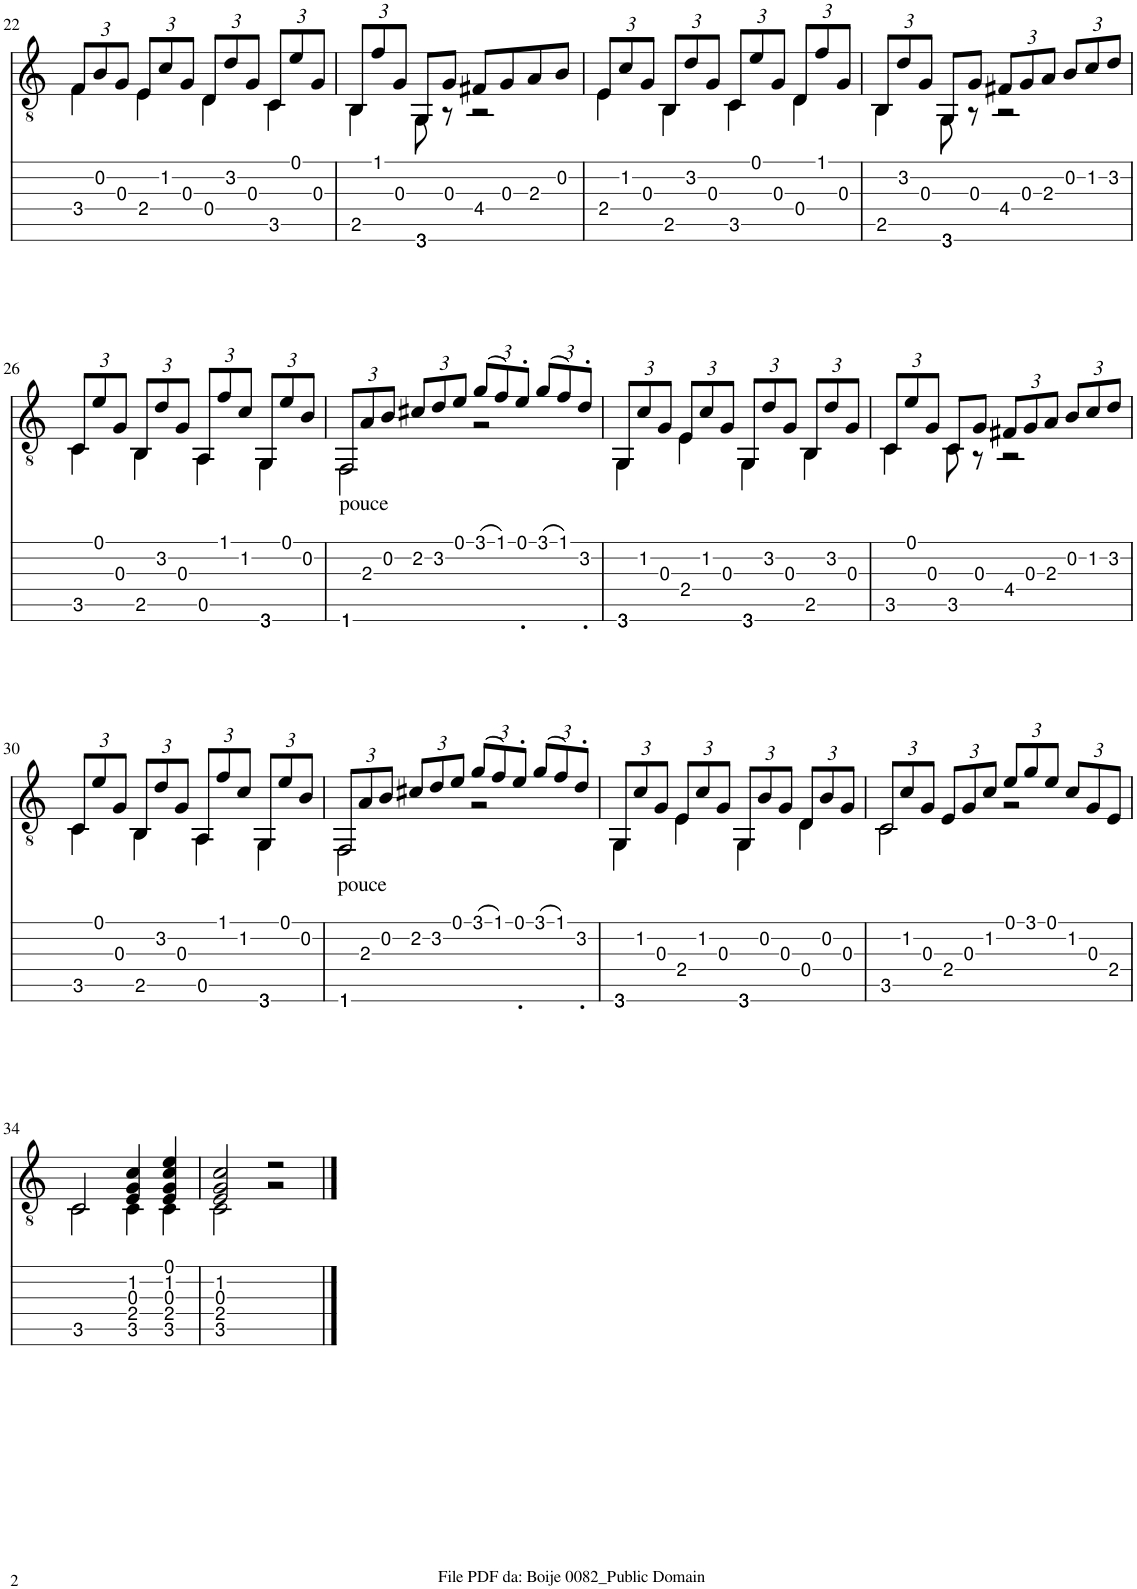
**kern	**kern
*part1	*part1
*staff2	*staff1
*I"Guitar	*
*I'Guit.	*
!!LO:PB:g=z
*	*clefGv2
*k[]	*k[]
*M4/4	*M4/4
*met(c)	*met(c)
*Xbrackettup	*Xbrackettup
=22	=22
*^	*^
12FL	4F	12F/L	4F\
12B	.	12B/	.
12GJ	.	12G/J	.
12EL	4E	12E/L	4E\
12c	.	12c/	.
12GJ	.	12G/J	.
12DL	4D	12D/L	4D\
12d	.	12d/	.
12GJ	.	12G/J	.
12CL	4C	12C/L	4C\
12e	.	12e/	.
12GJ	.	12G/J	.
=23	=23	=23	=23
12BBL	4BB	12BB/L	4BB\
12f	.	12f/	.
12GJ	.	12G/J	.
8GGL	8GG	8GG/L	8GG\
8GJ	8r	8G/J	8r
8F#L	2r	8F#X/L	2r
8GJ	.	8G/	.
8AL	.	8A/	.
8BJ	.	8B/J	.
=24	=24	=24	=24
12EL	4E	12E/L	4E\
12c	.	12c/	.
12GJ	.	12G/J	.
12BBL	4BB	12BB/L	4BB\
12d	.	12d/	.
12GJ	.	12G/J	.
12CL	4C	12C/L	4C\
12e	.	12e/	.
12GJ	.	12G/J	.
12DL	4D	12D/L	4D\
12f	.	12f/	.
12GJ	.	12G/J	.
=25	=25	=25	=25
12BBL	4BB	12BB/L	4BB\
12d	.	12d/	.
12GJ	.	12G/J	.
8GGL	8GG	8GG/L	8GG\
8GJ	8r	8G/J	8r
12F#L	2r	12F#X/L	2r
12G	.	12G/	.
12AJ	.	12A/J	.
12BL	.	12B/L	.
12c	.	12c/	.
12dJ	.	12d/J	.
!!LO:LB:g=z	!!
=26	=26	=26	=26
12CL	4C	12C/L	4C\
12e	.	12e/	.
12GJ	.	12G/J	.
12BBL	4BB	12BB/L	4BB\
12d	.	12d/	.
12GJ	.	12G/J	.
12AAL	4AA	12AA/L	4AA\
12f	.	12f/	.
12cJ	.	12c/J	.
12GGL	4GG	12GG/L	4GG\
12e	.	12e/	.
12BJ	.	12B/J	.
=27	=27	=27	=27
!LO:TX:a:t=pouce	!	!	!
!	!	!LO:N:head=open	!
12FFL	2FF	12FF/L	2FF\
12A	.	12A/	.
12BJ	.	12B/J	.
12c#L	.	12c#X/L	.
12d	.	12d/	.
12eJ	.	12e/J	.
12gL	2r	(12g/L	2r
12f	.	12f/)	.
12e'J	.	12e'/J	.
12gL	.	(12g/L	.
12f	.	12f/)	.
12d'J	.	12d'/J	.
=28	=28	=28	=28
12GGL	4GG	12GG/L	4GG\
12c	.	12c/	.
12GJ	.	12G/J	.
12EL	4E	12E/L	4E\
12c	.	12c/	.
12GJ	.	12G/J	.
12GGL	4GG	12GG/L	4GG\
12d	.	12d/	.
12GJ	.	12G/J	.
12BBL	4BB	12BB/L	4BB\
12d	.	12d/	.
12GJ	.	12G/J	.
=29	=29	=29	=29
12CL	4C	12C/L	4C\
12e	.	12e/	.
12GJ	.	12G/J	.
8CL	8C	8C/L	8C\
8GJ	8r	8G/J	8r
12F#L	2r	12F#X/L	2r
12G	.	12G/	.
12AJ	.	12A/J	.
12BL	.	12B/L	.
12c	.	12c/	.
12dJ	.	12d/J	.
!!LO:LB:g=z	!!
=30	=30	=30	=30
12CL	4C	12C/L	4C\
12e	.	12e/	.
12GJ	.	12G/J	.
12BBL	4BB	12BB/L	4BB\
12d	.	12d/	.
12GJ	.	12G/J	.
12AAL	4AA	12AA/L	4AA\
12f	.	12f/	.
12cJ	.	12c/J	.
12GGL	4GG	12GG/L	4GG\
12e	.	12e/	.
12BJ	.	12B/J	.
=31	=31	=31	=31
!LO:TX:a:t=pouce	!	!	!
!	!	!LO:N:head=open	!
12FFL	2FF	12FF/L	2FF\
12A	.	12A/	.
12BJ	.	12B/J	.
12c#L	.	12c#X/L	.
12d	.	12d/	.
12eJ	.	12e/J	.
12gL	2r	(12g/L	2r
12f	.	12f/)	.
12e'J	.	12e'/J	.
12gL	.	(12g/L	.
12f	.	12f/)	.
12d'J	.	12d'/J	.
=32	=32	=32	=32
12GGL	4GG	12GG/L	4GG\
12c	.	12c/	.
12GJ	.	12G/J	.
12EL	4E	12E/L	4E\
12c	.	12c/	.
12GJ	.	12G/J	.
12GGL	4GG	12GG/L	4GG\
12B	.	12B/	.
12GJ	.	12G/J	.
12DL	4D	12D/L	4D\
12B	.	12B/	.
12GJ	.	12G/J	.
=33	=33	=33	=33
!	!	!LO:N:head=open	!
12CL	2C	12C/L	2C\
12c	.	12c/	.
12GJ	.	12G/J	.
12EL	.	12E/L	.
12G	.	12G/	.
12cJ	.	12c/J	.
12eL	2r	12e/L	2r
12g	.	12g/	.
12eJ	.	12e/J	.
12cL	.	12c/L	.
12G	.	12G/	.
12EJ	.	12E/J	.
!!LO:LB:g=z	!!
=34	=34	=34	=34
2C	2C	2C/	2C\
4E 4G 4c	4C	4E/ 4G/ 4c/	4C\
4E 4G 4c 4e	4C	4E/ 4G/ 4c/ 4e/	4C\
=35	=35	=35	=35
2E 2G 2c	2C	2E/ 2G/ 2c/	2C\
2r	2r	2r	2r
*v	*v	*	*
*	*v	*v
==	==
*-	*-
